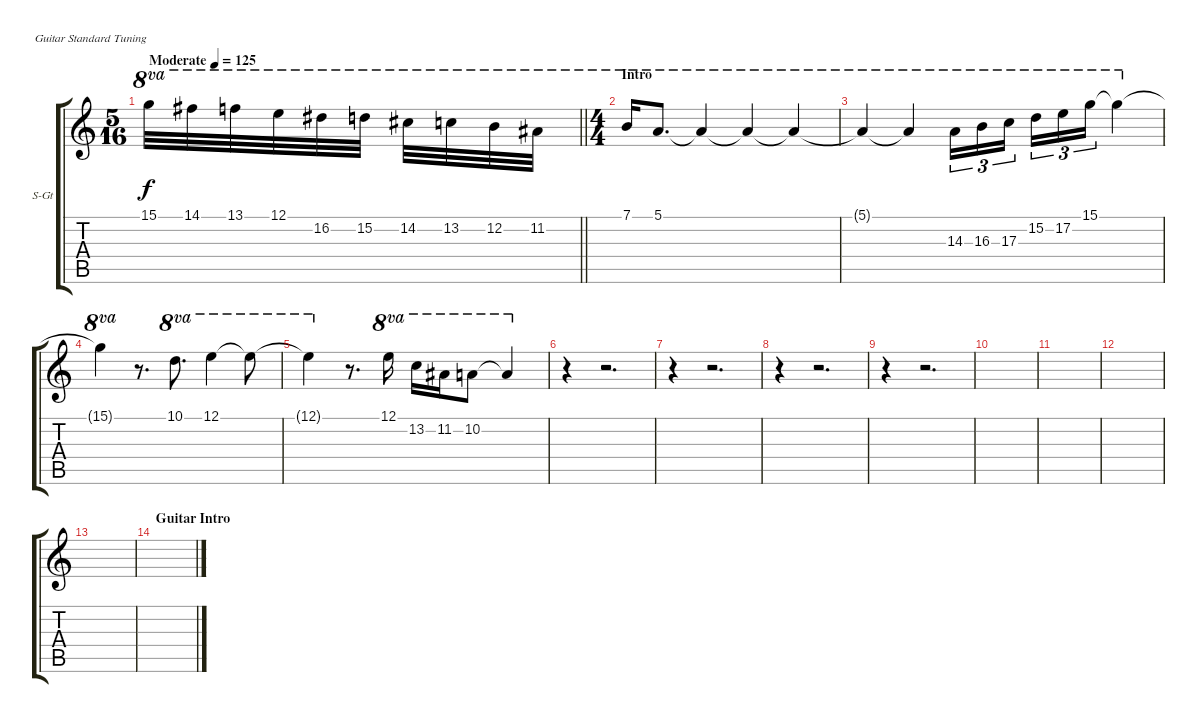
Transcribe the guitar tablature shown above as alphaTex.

\bracketExtendMode groupsimilarinstruments
\firstSystemTrackNameOrientation horizontal
\otherSystemsTrackNameOrientation horizontal
\track ("Keys" "S-Gt") {instrument pad3polysynth}
\staff {score tabs}
\tuning (E4 B3 G3 D3 A2 E2)
\displaytranspose 12
\ts (5 16)
\tempo (125 "Moderate")
\clef g2
\barLineRight lightlight
\ks c
15.1.32{ot 8va dy f instrument pad3polysynth} 14.1.32{ot 8va} 13.1.32{ot 8va} 12.1.32{ot 8va} 16.2.32{ot 8va} 15.2.32{ot 8va} 14.2.32{ot 8va} 13.2.32{ot 8va} 12.2.32{ot 8va} 11.2.32{ot 8va} |
\ts (4 4)
\section ("" "Intro")
7.1.16{ot 8va} 5.1.8{d ot 8va} 5.1{t}.4{ot 8va} 5.1{t}.4{ot 8va} 5.1{t}.4{ot 8va} |
5.1{t}.4{ot 8va} 5.1{t}.4{ot 8va} 14.3.16{tu (3 2) ot 8va} 16.3.16{tu (3 2) ot 8va} 17.3.16{tu (3 2) ot 8va} 15.2.16{tu (3 2) ot 8va} 17.2.16{tu (3 2) ot 8va} 15.1.16{tu (3 2) ot 8va} 15.1{t}.4{ot 8va} |
15.1{t}.4{ot 8va} r.8{d} 10.1.8{d ot 8va} 12.1.4{ot 8va} 12.1{t}.8{ot 8va} |
12.1{t}.4{ot 8va} r.8{d} 12.1.16{ot 8va} 13.2.16{ot 8va} 11.2.16{ot 8va} 10.2.8{ot 8va} 10.2{t}.4{ot 8va} |
r.4 r.2{d} |
r.4 r.2{d} |
r.4 r.2{d} |
r.4 r.2{d} |
|
|
|
|
\section ("" "Guitar Intro")
